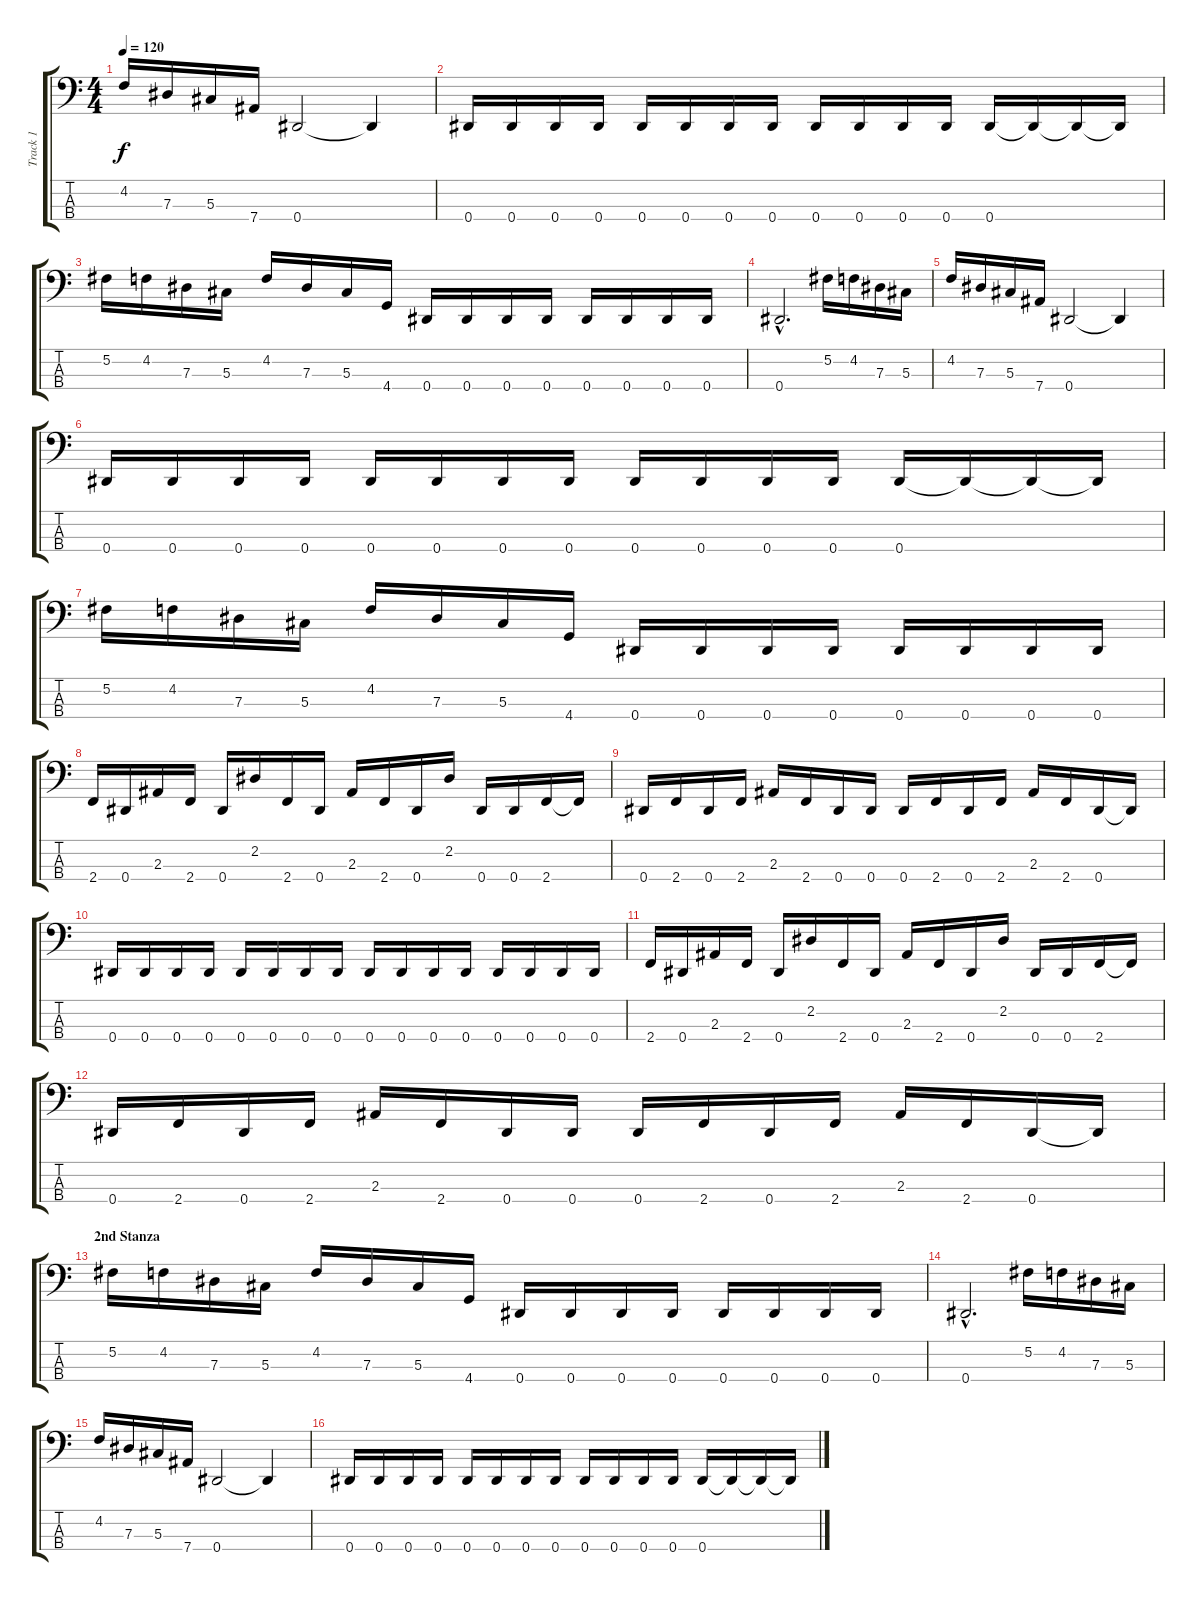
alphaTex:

\track ("Track 1" "Track 1") {instrument electricbasspick}
\staff {score tabs}
\tuning (Gb2 Db2 Ab1 Eb1) {hide}
\ts (4 4)
\tempo 120
\clef f4
\ks c
4.2.16{dy f} 7.3.16 5.3.16 7.4.16 0.4.2 0.4{t}.4 |
0.4.16 0.4.16 0.4.16 0.4.16 0.4.16 0.4.16 0.4.16 0.4.16 0.4.16 0.4.16 0.4.16 0.4.16 0.4.16 0.4{t}.16 0.4{t}.16 0.4{t}.16 |
5.2.16 4.2.16 7.3.16 5.3.16 4.2.16 7.3.16 5.3.16 4.4.16 0.4.16 0.4.16 0.4.16 0.4.16 0.4.16 0.4.16 0.4.16 0.4.16 |
0.4{hac}.2{d} 5.2.16 4.2.16 7.3.16 5.3.16 |
4.2.16 7.3.16 5.3.16 7.4.16 0.4.2 0.4{t}.4 |
0.4.16 0.4.16 0.4.16 0.4.16 0.4.16 0.4.16 0.4.16 0.4.16 0.4.16 0.4.16 0.4.16 0.4.16 0.4.16 0.4{t}.16 0.4{t}.16 0.4{t}.16 |
5.2.16 4.2.16 7.3.16 5.3.16 4.2.16 7.3.16 5.3.16 4.4.16 0.4.16 0.4.16 0.4.16 0.4.16 0.4.16 0.4.16 0.4.16 0.4.16 |
2.4.16 0.4.16 2.3.16 2.4.16 0.4.16 2.2.16 2.4.16 0.4.16 2.3.16 2.4.16 0.4.16 2.2.16 0.4.16 0.4.16 2.4.16 2.4{t}.16 |
0.4.16 2.4.16 0.4.16 2.4.16 2.3.16 2.4.16 0.4.16 0.4.16 0.4.16 2.4.16 0.4.16 2.4.16 2.3.16 2.4.16 0.4.16 0.4{t}.16 |
0.4.16 0.4.16 0.4.16 0.4.16 0.4.16 0.4.16 0.4.16 0.4.16 0.4.16 0.4.16 0.4.16 0.4.16 0.4.16 0.4.16 0.4.16 0.4.16 |
2.4.16 0.4.16 2.3.16 2.4.16 0.4.16 2.2.16 2.4.16 0.4.16 2.3.16 2.4.16 0.4.16 2.2.16 0.4.16 0.4.16 2.4.16 2.4{t}.16 |
0.4.16 2.4.16 0.4.16 2.4.16 2.3.16 2.4.16 0.4.16 0.4.16 0.4.16 2.4.16 0.4.16 2.4.16 2.3.16 2.4.16 0.4.16 0.4{t}.16 |
\section ("" "2nd Stanza")
5.2.16 4.2.16 7.3.16 5.3.16 4.2.16 7.3.16 5.3.16 4.4.16 0.4.16 0.4.16 0.4.16 0.4.16 0.4.16 0.4.16 0.4.16 0.4.16 |
0.4{hac}.2{d} 5.2.16 4.2.16 7.3.16 5.3.16 |
4.2.16 7.3.16 5.3.16 7.4.16 0.4.2 0.4{t}.4 |
0.4.16 0.4.16 0.4.16 0.4.16 0.4.16 0.4.16 0.4.16 0.4.16 0.4.16 0.4.16 0.4.16 0.4.16 0.4.16 0.4{t}.16 0.4{t}.16 0.4{t}.16
